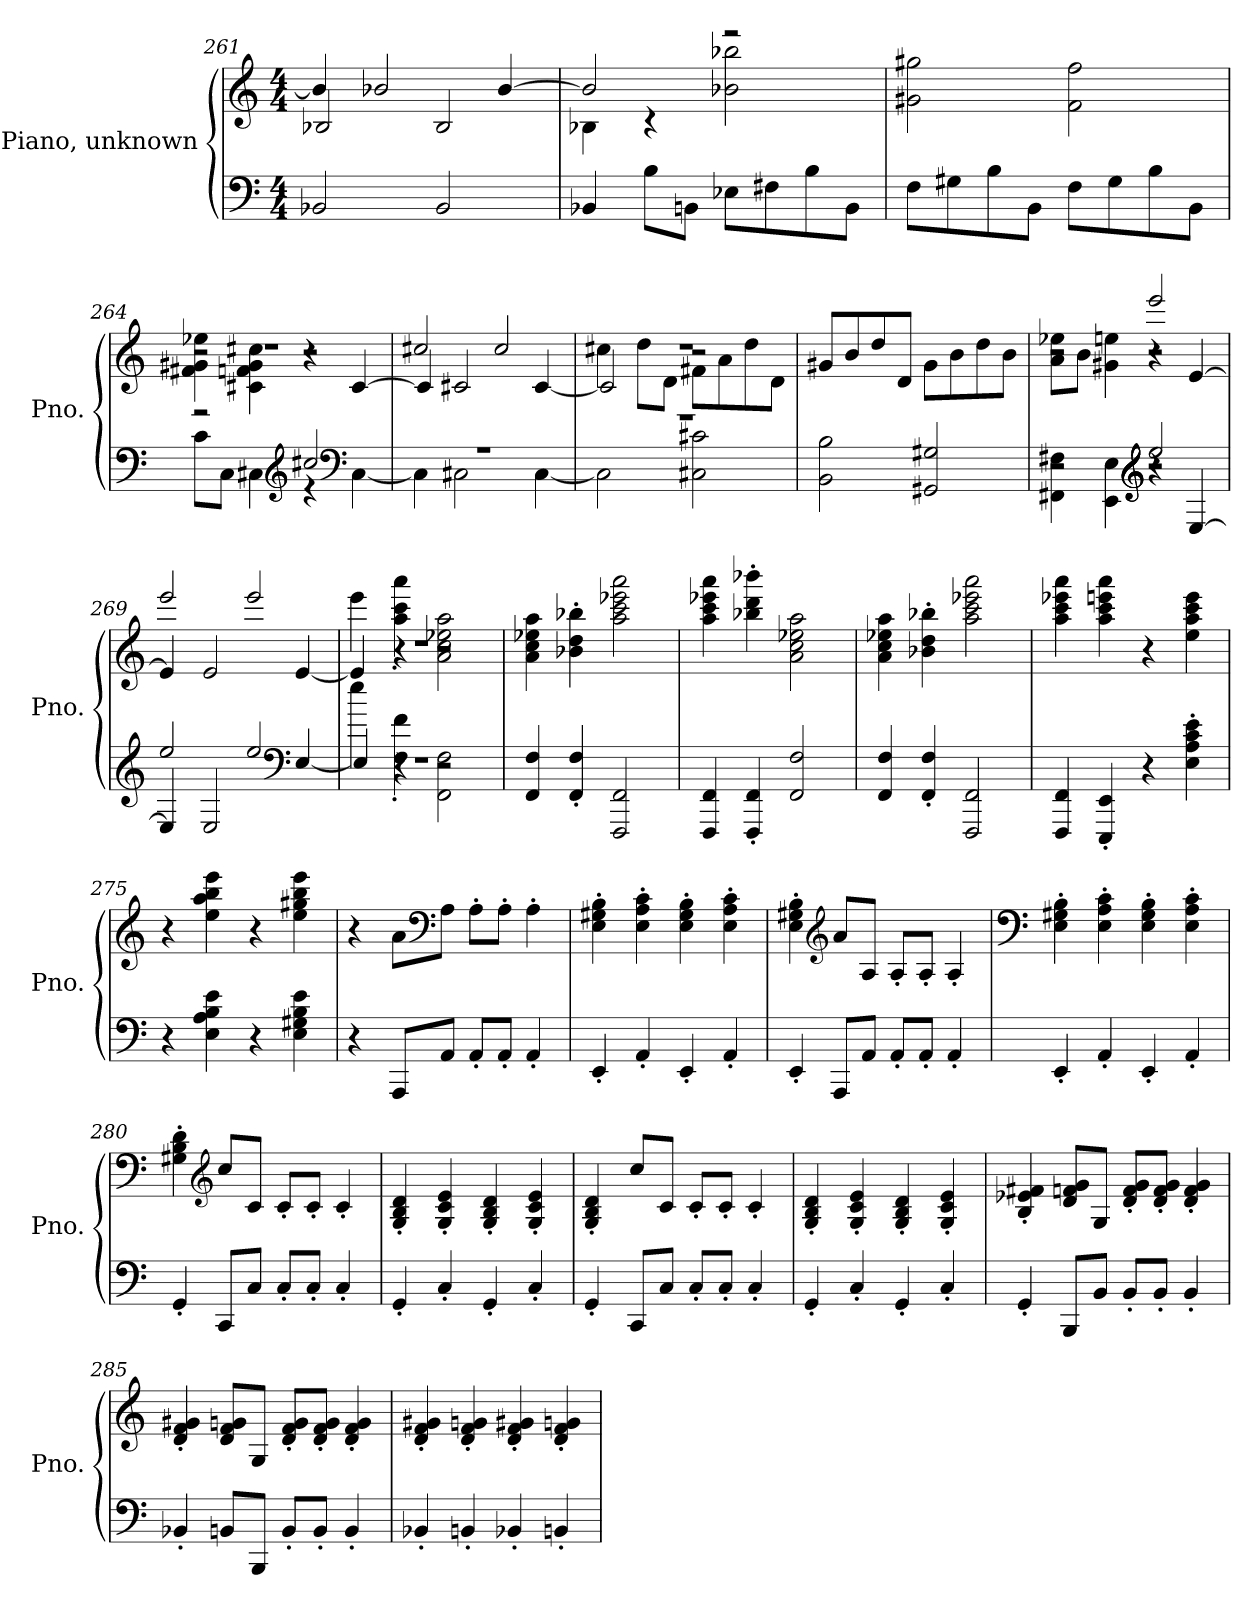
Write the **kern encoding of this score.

**kern	**kern
*part1	*part1
*staff2	*staff1
*I"Piano, unknown	*
*I'Pno.	*
*clefF4	*clefG2
*k[]	*k[]
*M4/4	*M4/4
=261	=261
*	*^
2BB-X/	4b-/]	2B-X/
.	2b-X/	.
2BB-/	.	2B-/
.	[4b-/	.
=262	=262	=262
4BB-X/	2b-/]	4B-X\
8B\L	.	4r
8BBn\J	.	.
8E-X\L	2r	2b-X\ 2bb-X\
8F#X\	.	.
8B\	.	.
8BB\J	.	.
*	*v	*v
=263	=263
8F\L	2g#X\ 2gg#X\
8G#X\	.
8B\	.
8BB\J	.
8F\L	2f\ 2ff\
8G#\	.
8B\	.
8BB\J	.
!!LO:PB:g=z
=264	=264
*^	*^
*	*	*	*^
2r	8c\L	1r	4f#X\ 4g#X\ 4ee-X\	2r
.	8C\J	.	.	.
.	4C#X\	.	4c#X\ 4fn\ 4g#\ 4cc#X\	.
*clefG2	*	*	*	*
2cc#X/	4r	.	2r	4r
*clefF4	*	*	*	*
.	[4C#\	.	.	[4c#/
*	*	*	*v	*v
=265	=265	=265	=265
1r	4C#\]	2cc#X/	4c#/]
.	2C#X\	.	2c#X/
.	.	2cc#/	.
.	[4C#\	.	[4c#/
=266	=266	=266	=266
*	*	*	*^
1r	2C#\]	1r	4cc#X\	2c#/]
.	.	.	8dd\L	.
.	.	.	8d\J	.
.	2C#X\ 2c#X\	.	8f#X\L	2r
.	.	.	8a\	.
.	.	.	8dd\	.
.	.	.	8d\J	.
*v	*v	*	*	*
*	*v	*v	*v
=267	=267
2BB\ 2B\	8g#X/L
.	8b/
.	8dd/
.	8d/J
2GG#X/ 2G#X/	8g#\L
.	8b\
.	8dd\
.	8b\J
!!LO:LB:g=z
=268	=268
*^	*^
*	*^	*	*^
2r	4FF#X\ 4F#X\	2r	2r	8a\ 8ee-X\L	2r
.	.	.	.	8b\J	.
.	4EE\ 4E\	.	.	4g#X\ 4een\	.
*clefG2	*	*	*	*	*
2ee/	2r	4r	2eee/	2r	4r
.	.	[4E/	.	.	[4e/
*	*v	*v	*	*	*
*	*	*	*v	*v
=269	=269	=269	=269
2ee/	4E/]	2eee/	4e/]
.	2E/	.	2e/
2ee/	.	2eee/	.
*clefF4	*	*	*
.	[4E/	.	[4e/
=270	=270	=270	=270
*	*^	*	*^
1r	4ee\	4E/]	1r	4eee\	4e/]
.	4F\' 4f\'	4r	.	4aa\' 4ccc\' 4aaa\'	4r
.	2FF\ 2F\	2r	.	2a\ 2cc\ 2ee-X\ 2aa\	2r
*v	*v	*v	*	*	*
*	*v	*v	*v
=271	=271
4FF/ 4F/	4a\ 4cc\ 4ee-X\ 4aa\
4FF/' 4F/'	4b-X\' 4dd\' 4bb-X\'
2FFF/ 2FF/	2aa\ 2ccc\ 2eee-X\ 2aaa\
=272	=272
4FFF/ 4FF/	4aa\ 4ccc\ 4eee-X\ 4aaa\
4FFF/' 4FF/'	4bb-X\' 4ddd\' 4bbb-X\'
2FF/ 2F/	2a\ 2cc\ 2ee-X\ 2aa\
=273	=273
4FF/ 4F/	4a\ 4cc\ 4ee-X\ 4aa\
4FF/' 4F/'	4b-X\' 4dd\' 4bb-X\'
2FFF/ 2FF/	2aa\ 2ccc\ 2eee-X\ 2aaa\
!!LO:LB:g=z
=274	=274
4FFF/ 4FF/	4aa\ 4ccc\ 4eee-X\ 4aaa\
4EEE/' 4EE/'	4aa\ 4ccc\ 4eeen\ 4aaa\
4r	4r
4E\' 4A\' 4c\' 4e\'	4ee\ 4aa\ 4ccc\ 4eee\
=275	=275
4r	4r
4E\ 4A\ 4B\ 4e\	4ee\ 4aa\ 4bb\ 4eee\
4r	4r
4E\ 4G#X\ 4B\ 4e\	4ee\ 4gg#X\ 4bb\ 4eee\
=276	=276
4r	4r
8AAA/L	8a\L
*	*clefF4
8AA/J	8A\J
8AA'/L	8A'\L
8AA'/J	8A'\J
4AA'/	4A'\
=277	=277
4EE'/	4E\' 4G#X\' 4B\'
4AA'/	4E\' 4A\' 4c\'
4EE'/	4E\' 4G#\' 4B\'
4AA'/	4E\' 4A\' 4c\'
=278	=278
4EE'/	4E\' 4G#X\' 4B\'
*	*clefG2
8AAA/L	8a/L
8AA/J	8A/J
8AA'/L	8A'/L
8AA'/J	8A'/J
4AA'/	4A'/
=279	=279
*	*clefF4
4EE'/	4E\' 4G#X\' 4B\'
4AA'/	4E\' 4A\' 4c\'
4EE'/	4E\' 4G#\' 4B\'
4AA'/	4E\' 4A\' 4c\'
!!LO:LB:g=z
=280	=280
4GG'/	4G#X\' 4B\' 4d\'
*	*clefG2
8CC/L	8cc/L
8C/J	8c/J
8C'/L	8c'/L
8C'/J	8c'/J
4C'/	4c'/
=281	=281
4GG'/	4G/' 4B/' 4d/'
4C'/	4G/' 4c/' 4e/'
4GG'/	4G/' 4B/' 4d/'
4C'/	4G/' 4c/' 4e/'
=282	=282
4GG'/	4G/' 4B/' 4d/'
8CC/L	8cc/L
8C/J	8c/J
8C'/L	8c'/L
8C'/J	8c'/J
4C'/	4c'/
=283	=283
4GG'/	4G/' 4B/' 4d/'
4C'/	4G/' 4c/' 4e/'
4GG'/	4G/' 4B/' 4d/'
4C'/	4G/' 4c/' 4e/'
=284	=284
4GG'/	4B/' 4e-X/' 4f#X/'
8BBB/L	8d/ 8fn/ 8g/L
8BB/J	8G/J
8BB'/L	8d/' 8f/' 8g/'L
8BB'/J	8d/' 8f/' 8g/'J
4BB'/	4d/' 4f/' 4g/'
!!LO:LB:g=z
=285	=285
4BB-X'/	4d/' 4f/' 4g#X/'
8BBn/L	8d/ 8f/ 8gn/L
8BBB/J	8G/J
8BB'/L	8d/' 8f/' 8g/'L
8BB'/J	8d/' 8f/' 8g/'J
4BB'/	4d/' 4f/' 4g/'
=286	=286
4BB-X'/	4d/' 4f/' 4g#X/'
4BBn'/	4d/' 4f/' 4gn/'
4BB-X'/	4d/' 4f/' 4g#X/'
4BBn'/	4d/' 4f/' 4gn/'
=	=
*-	*-
